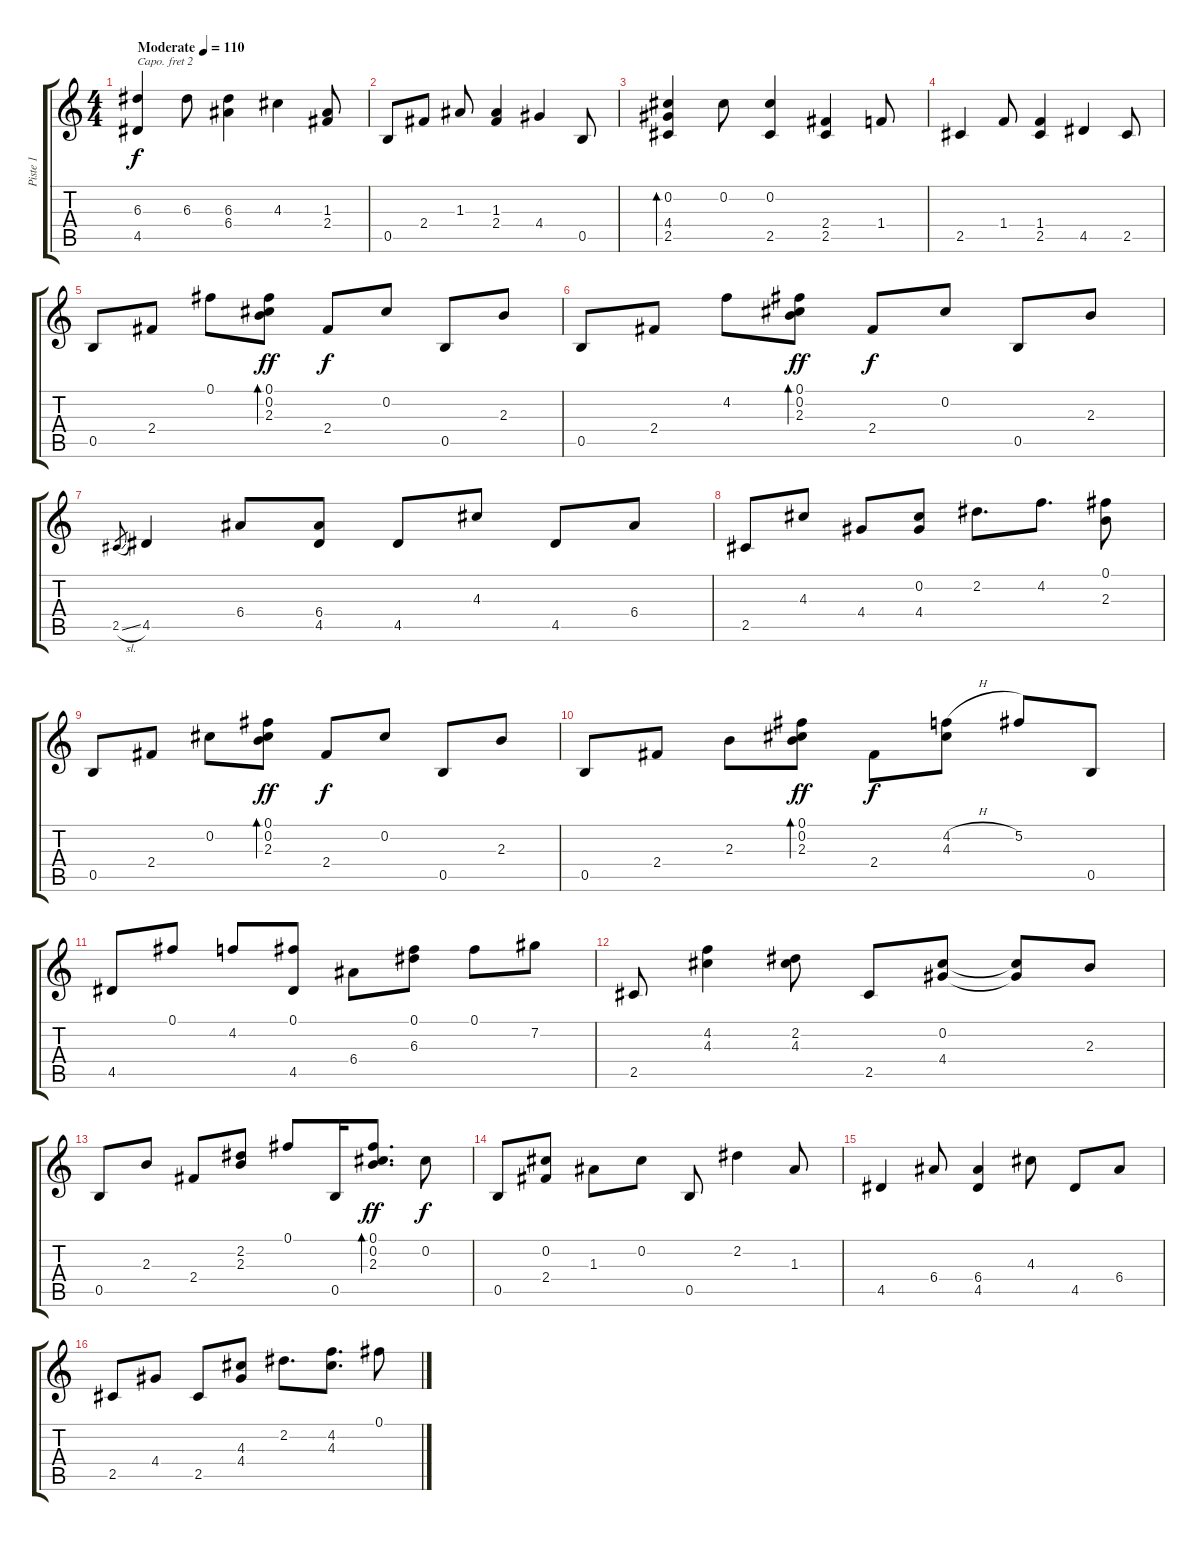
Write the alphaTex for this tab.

\track ("Piste 1" "Piste 1") {instrument acousticguitarsteel}
\staff {score tabs}
\capo 2
\tuning (E4 B3 G3 D3 A2 E2) {hide}
\ts (4 4)
\tempo (110 "Moderate")
\clef g2
\ks c
(6.3 4.5).4{dy f instrument acousticguitarsteel} 6.3.8 (6.3 6.4).4 4.3.4 (1.3 2.4).8 |
0.5.8 2.4.8 1.3.8 (1.3 2.4).4 4.4.4 0.5.8 |
(0.2 4.4 2.5).4{bd 60} 0.2.8 (0.2 2.5).4 (2.4 2.5).4 1.4.8 |
2.5.4 1.4.8 (1.4 2.5).4 4.5.4 2.5.8 |
0.5.8 2.4.8 0.1.8 (0.1 0.2 2.3).8{bd 60 dy ff} 2.4.8{dy f} 0.2.8 0.5.8 2.3.8 |
0.5.8 2.4.8 4.2.8 (0.1 0.2 2.3).8{bd 60 dy ff} 2.4.8{dy f} 0.2.8 0.5.8 2.3.8 |
2.5{sl}.8{gr} 4.5.4 6.4.8 (6.4 4.5).8 4.5.8 4.3.8 4.5.8 6.4.8 |
2.5.8 4.3.8 4.4.8 (0.2 4.4).8 2.2.8{d} 4.2.8{d} (0.1 2.3).8 |
0.5.8 2.4.8 0.2.8 (0.1 0.2 2.3).8{bd 60 dy ff} 2.4.8{dy f} 0.2.8 0.5.8 2.3.8 |
0.5.8 2.4.8 2.3.8 (0.1 0.2 2.3).8{bd 60 dy ff} 2.4.8{dy f} (4.2{h} 4.3).8 5.2.8 0.5.8 |
4.5.8 0.1.8 4.2.8 (0.1 4.5).8 6.4.8 (0.1 6.3).8 0.1.8 7.2.8 |
2.5.8 (4.2 4.3).4 (2.2 4.3).8 2.5.8 (0.2 4.4).8 (0.2{t} 4.4{t}).8 2.3.8 |
0.5.8 2.3.8 2.4.8 (2.2 2.3).8 0.1.8 0.5.16 (0.1 0.2 2.3).8{d bd 60 dy ff} 0.2.8{dy f} |
0.5.8 (0.2 2.4).8 1.3.8 0.2.8 0.5.8 2.2.4 1.3.8 |
4.5.4 6.4.8 (6.4 4.5).4 4.3.8 4.5.8 6.4.8 |
2.5.8 4.4.8 2.5.8 (4.3 4.4).8 2.2.8{d} (4.2 4.3).8{d} 0.1.8
